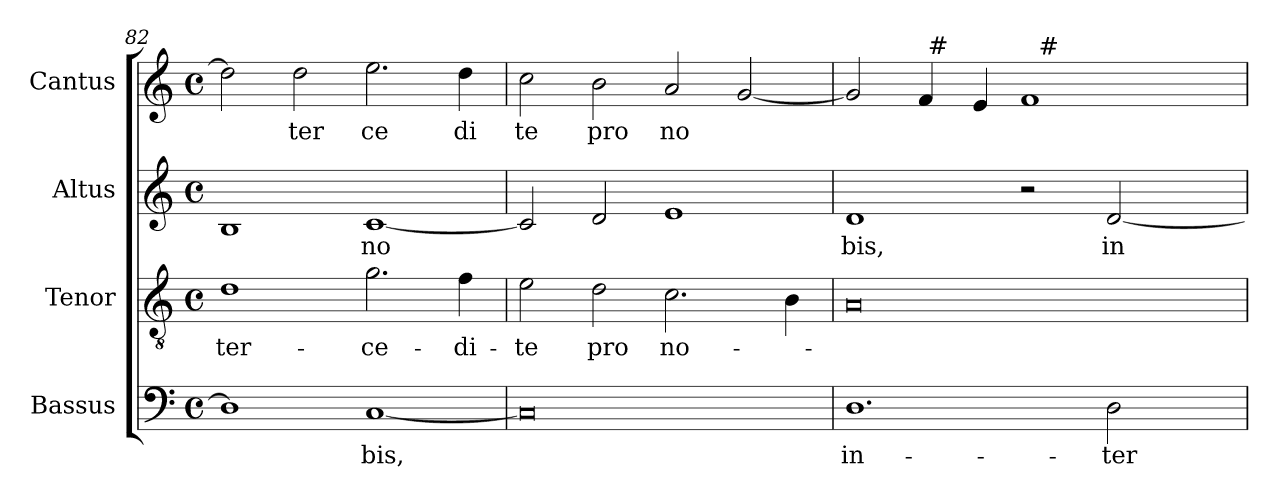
**kern	**text	**kern	**text	**kern	**text	**kern	**text
*part4	*part4	*part3	*part3	*part2	*part2	*part1	*part1
*staff4	*staff4	*staff3	*staff3	*staff2	*staff2	*staff1	*staff1
*I"Bassus	*	*I"Tenor	*	*I"Altus	*	*I"Cantus	*
*clefF4	*	*clefGv2	*	*clefG2	*	*clefG2	*
*M4/4	*	*M4/4	*	*M4/4	*	*M4/4	*
*met(c)	*	*met(c)	*	*met(c)	*	*met(c)	*
=82	=82	=82	=82	=82	=82	=82	=82
!	!	!	!LO:LY:b:cj	!	!	!	!
1D]	.	1d	-ter-	1B	.	2dd\]	.
!	!	!	!	!	!	!	!LO:LY:b:cj
.	.	.	.	.	.	2dd\	ter
!	!LO:LY:b:cj	!	!LO:LY:b:cj	!	!LO:LY:b:cj	!	!LO:LY:b:cj
[<1C	-bis,	2.g\	-ce-	[<1c	no	2.ee\	ce
!	!	!	!LO:LY:b:cj	!	!	!	!LO:LY:b:cj
.	.	4f\	-di-	.	.	4dd\	di
=83	=83	=83	=83	=83	=83	=83	=83
!	!	!	!LO:LY:b:cj	!	!	!	!LO:LY:b:cj
0C]	.	2e\	-te	2c/]	.	2cc\	te
!	!	!	!LO:LY:b:cj	!	!	!	!LO:LY:b:cj
.	.	2d\	pro	2d/	.	2b\	pro
!	!	!	!LO:LY:b:cj	!	!	!	!LO:LY:b:cj
.	.	2.c\	no-	1e	.	2a/	no
.	.	.	.	.	.	[<2g/	.
.	.	4B\	.	.	.	.	.
=84	=84	=84	=84	=84	=84	=84	=84
!	!LO:LY:b:cj	!	!	!	!LO:LY:b:cj	!	!
*	*	*	*	*	*	*^	*
*	*	*	*	*	*	*	*^	*
1.D	in-	0A	.	1d	bis,	2g/]	2ryy	1ryy	.
.	.	.	.	.	.	4f/	64ryy	.	.
!	!	!	!	!	!	!	!LO:TX:a:t=#	!	!
.	.	.	.	.	.	.	1ryy	.	.
.	.	.	.	.	.	4e/	.	.	.
.	.	.	.	2r	.	1f	.	32.ryy	.
!	!	!	!	!	!	!	!	!LO:TX:a:t=#	!
.	.	.	.	.	.	.	.	2ryy	.
!	!LO:LY:b:cj	!	!	!	!LO:LY:b:cj	!	!	!	!
2D\	-ter-	.	.	[<2d/	in	.	.	.	.
.	.	.	.	.	.	.	4ryy	.	.
.	.	.	.	.	.	.	.	4ryy	.
.	.	.	.	.	.	.	8...ryy	.	.
.	.	.	.	.	.	.	.	8ryy	.
.	.	.	.	.	.	.	.	16ryy	.
.	.	.	.	.	.	.	.	64ryy	.
*	*	*	*	*	*	*v	*v	*v	*
=	=	=	=	=	=	=	=
*-	*-	*-	*-	*-	*-	*-	*-
